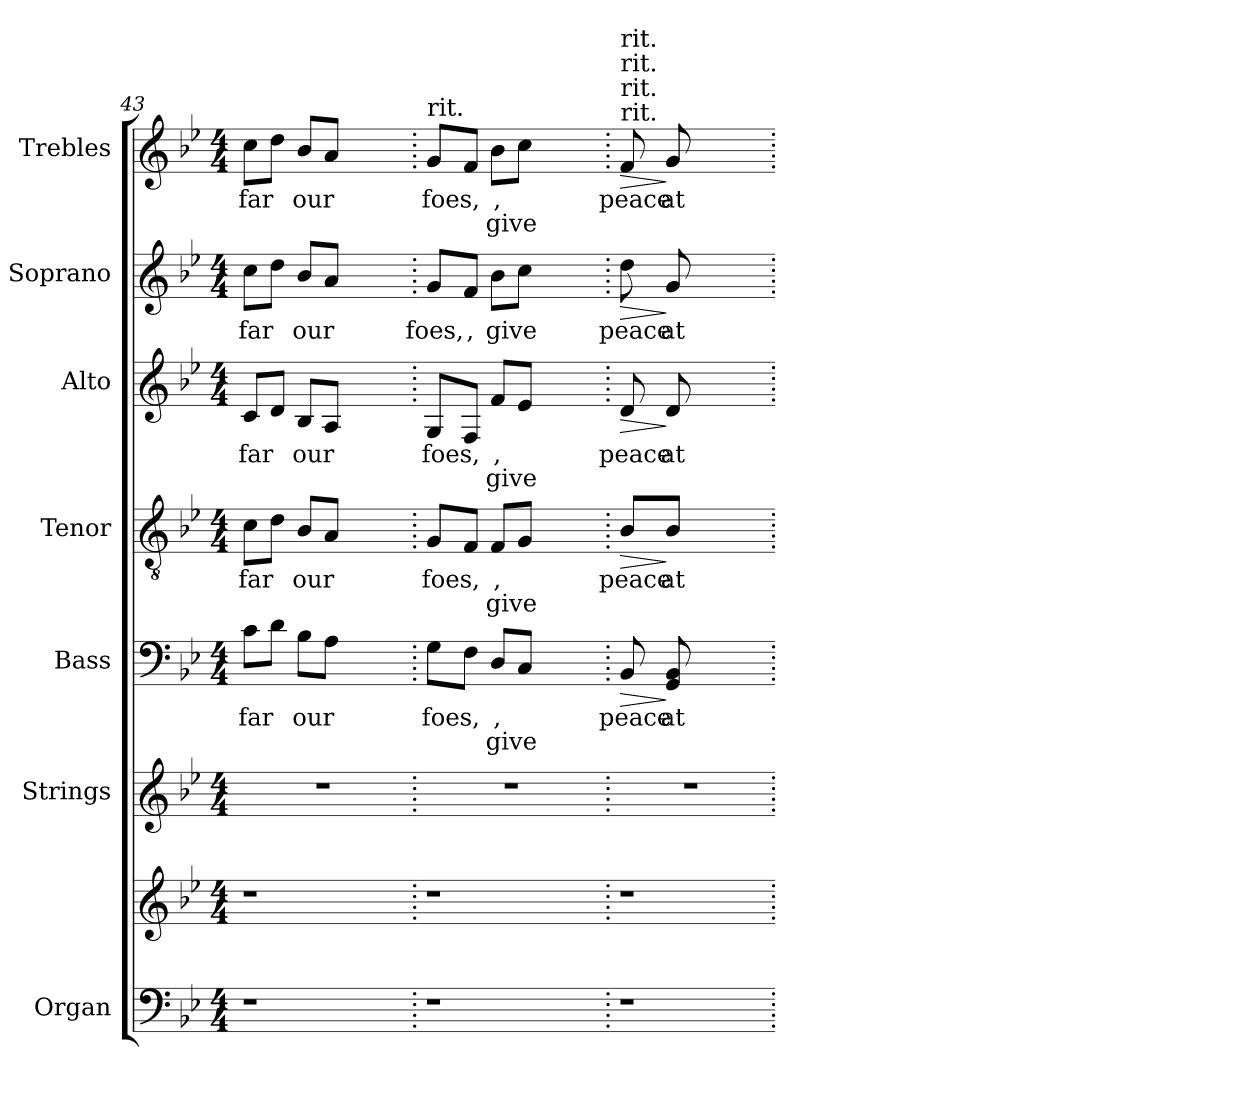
**kern	**kern	**kern	**kern	**text	**text	**dynam	**kern	**text	**text	**dynam	**kern	**text	**text	**dynam	**kern	**text	**dynam	**kern	**text	**text	**dynam
*part7	*part7	*part6	*part5	*part5	*part5	*part5	*part4	*part4	*part4	*part4	*part3	*part3	*part3	*part3	*part2	*part2	*part2	*part1	*part1	*part1	*part1
*staff8	*staff7	*staff6	*staff5	*staff5	*staff5	*staff5	*staff4	*staff4	*staff4	*staff4	*staff3	*staff3	*staff3	*staff3	*staff2	*staff2	*staff2	*staff1	*staff1	*staff1	*staff1
*I"Organ	*	*I"Strings	*I"Bass	*	*	*	*I"Tenor	*	*	*	*I"Alto	*	*	*	*I"Soprano	*	*	*I"Trebles	*	*	*
*I'Org.	*	*I'Strings	*I'B.	*	*	*	*I'T.	*	*	*	*I'A.	*	*	*	*I'S.	*	*	*	*	*	*
*clefF4	*clefG2	*clefG2	*clefF4	*	*	*	*clefGv2	*	*	*	*clefG2	*	*	*	*clefG2	*	*	*clefG2	*	*	*
*	*	*	*	*	*	*	*ITrd7c12	*	*	*	*	*	*	*	*	*	*	*	*	*	*
*k[b-e-]	*k[b-e-]	*k[b-e-]	*k[b-e-]	*	*	*	*k[b-e-]	*	*	*	*k[b-e-]	*	*	*	*k[b-e-]	*	*	*k[b-e-]	*	*	*
*B-:	*B-:	*B-:	*B-:	*	*	*	*B-:	*	*	*	*B-:	*	*	*	*B-:	*	*	*B-:	*	*	*
*M4/4	*M4/4	*M4/4	*M4/4	*	*	*	*M4/4	*	*	*	*M4/4	*	*	*	*M4/4	*	*	*M4/4	*	*	*
=43	=43	=43	=43	=43	=43	=43	=43	=43	=43	=43	=43	=43	=43	=43	=43	=43	=43	=43	=43	=43	=43
!LO:N:vis=1	!LO:N:vis=1	!LO:N:vis=1	!	!	!	!	!	!	!	!	!	!	!	!	!	!	!	!	!	!	!
!	!	!	!	!LO:LY:b:color=#000000	!	!	!	!	!	!	!	!	!	!	!	!	!	!	!	!	!
!	!	!	!	!	!	!	!	!LO:LY:b:color=#000000	!	!	!	!	!	!	!	!	!	!	!	!	!
!	!	!	!	!	!	!	!	!	!	!	!	!LO:LY:b:color=#000000	!	!	!	!	!	!	!	!	!
!	!	!	!	!	!	!	!	!	!	!	!	!	!	!	!	!LO:LY:b:color=#000000	!	!	!	!	!
!	!	!	!	!	!	!	!	!	!	!	!	!	!	!	!	!	!	!	!LO:LY:b:color=#000000	!	!
2r	2r	1r	8ci\L	far	.	.	8Ci\L	far	.	.	8ci/L	far	.	.	8cci\L	far	.	8cci\L	far	.	.
.	.	.	8di\J	.	.	.	8Di\J	.	.	.	8di/J	.	.	.	8ddi\J	.	.	8ddi\J	.	.	.
!	!	!	!	!LO:LY:b:color=#000000	!	!	!	!	!	!	!	!	!	!	!	!	!	!	!	!	!
!	!	!	!	!	!	!	!	!LO:LY:b:color=#000000	!	!	!	!	!	!	!	!	!	!	!	!	!
!	!	!	!	!	!	!	!	!	!	!	!	!LO:LY:b:color=#000000	!	!	!	!	!	!	!	!	!
!	!	!	!	!	!	!	!	!	!	!	!	!	!	!	!	!LO:LY:b:color=#000000	!	!	!	!	!
!	!	!	!	!	!	!	!	!	!	!	!	!	!	!	!	!	!	!	!LO:LY:b:color=#000000	!	!
.	.	.	8B-i\L	our	.	.	8BB-i/L	our	.	.	8B-i/L	our	.	.	8b-i/L	our	.	8b-i/L	our	.	.
.	.	.	8Ai\J	.	.	.	8AAi/J	.	.	.	8Ai/J	.	.	.	8ai/J	.	.	8ai/J	.	.	.
2ryy	2ryy	.	2ryy	.	.	.	2ryy	.	.	.	2ryy	.	.	.	2ryy	.	.	2ryy	.	.	.
=44.	=44.	=44.	=44.	=44.	=44.	=44.	=44.	=44.	=44.	=44.	=44.	=44.	=44.	=44.	=44.	=44.	=44.	=44.	=44.	=44.	=44.
!LO:N:vis=1	!LO:N:vis=1	!LO:N:vis=1	!	!	!	!	!	!	!	!	!	!	!	!	!	!	!	!	!	!	!
!	!	!	!	!LO:LY:b:color=#000000	!	!	!	!	!	!	!	!	!	!	!	!	!	!	!	!	!
!	!	!	!	!	!	!	!	!LO:LY:b:color=#000000	!	!	!	!	!	!	!	!	!	!	!	!	!
!	!	!	!	!	!	!	!	!	!	!	!	!LO:LY:b:color=#000000	!	!	!	!	!	!	!	!	!
!	!	!	!	!	!	!	!	!	!	!	!	!	!	!	!	!LO:LY:b:color=#000000	!	!	!	!	!
!	!	!	!	!	!	!	!	!	!	!	!	!	!	!	!	!	!	!LO:TX:t=rit.	!	!	!
!	!	!	!	!	!	!	!	!	!	!	!	!	!	!	!	!	!	!	!LO:LY:b:color=#000000	!	!
2r	2r	1r	8Gi\L	foes,	.	.	8GGi/L	foes,	.	.	8Gi/L	foes,	.	.	8gi/L	foes,	.	8gi/L	foes,	.	.
!	!	!	!	!	!	!	!	!	!	!	!	!	!	!	!	!LO:LY:a:color=#000000	!	!	!	!	!
.	.	.	8Fi\J	.	.	.	8FFi/J	.	.	.	8Fi/J	.	.	.	8fi/J	,	.	8fi/J	.	.	.
!	!	!	!	!LO:LY:a:color=#000000	!LO:LY:b:color=#000000	!	!	!	!	!	!	!	!	!	!	!	!	!	!	!	!
!	!	!	!	!	!	!	!	!LO:LY:a:color=#000000	!LO:LY:b:color=#000000	!	!	!	!	!	!	!	!	!	!	!	!
!	!	!	!	!	!	!	!	!	!	!	!	!LO:LY:a:color=#000000	!LO:LY:b:color=#000000	!	!	!	!	!	!	!	!
!	!	!	!	!	!	!	!	!	!	!	!	!	!	!	!	!LO:LY:b:color=#000000	!	!	!	!	!
!	!	!	!	!	!	!	!	!	!	!	!	!	!	!	!	!	!	!	!LO:LY:a:color=#000000	!LO:LY:b:color=#000000	!
.	.	.	8Di/L	,	give	.	8FFi/L	,	give	.	8fi/L	,	give	.	8b-i\L	give	.	8b-i\L	,	give	.
.	.	.	8Ci/J	.	.	.	8GGi/J	.	.	.	8e-i/J	.	.	.	8cci\J	.	.	8cci\J	.	.	.
2ryy	2ryy	.	2ryy	.	.	.	2ryy	.	.	.	2ryy	.	.	.	2ryy	.	.	2ryy	.	.	.
=45.	=45.	=45.	=45.	=45.	=45.	=45.	=45.	=45.	=45.	=45.	=45.	=45.	=45.	=45.	=45.	=45.	=45.	=45.	=45.	=45.	=45.
!LO:N:vis=1	!LO:N:vis=1	!LO:N:vis=1	!	!	!	!	!	!	!	!	!	!	!	!	!	!	!	!	!	!	!
!	!	!	!	!LO:LY:b:color=#000000	!	!LO:HP:b	!	!	!	!	!	!	!	!	!	!	!	!	!	!	!
!	!	!	!	!	!	!	!	!LO:LY:b:color=#000000	!	!LO:HP:b	!	!	!	!	!	!	!	!	!	!	!
!	!	!	!	!	!	!	!	!	!	!	!	!LO:LY:b:color=#000000	!	!LO:HP:b	!	!	!	!	!	!	!
!	!	!	!	!	!	!	!	!	!	!	!	!	!	!	!	!LO:LY:b:color=#000000	!LO:HP:b	!	!	!	!
!	!	!	!	!	!	!	!	!	!	!	!	!	!	!	!	!	!	!LO:TX:t=rit.	!	!	!
!	!	!	!	!	!	!	!	!	!	!	!	!	!	!	!	!	!	!LO:TX:t=rit.	!	!	!
!	!	!	!	!	!	!	!	!	!	!	!	!	!	!	!	!	!	!LO:TX:t=rit.	!	!	!
!	!	!	!	!	!	!	!	!	!	!	!	!	!	!	!	!	!	!LO:TX:t=rit.	!	!	!
!	!	!	!	!	!	!	!	!	!	!	!	!	!	!	!	!	!	!	!LO:LY:b:color=#000000	!	!LO:HP:b
4r	4r	1r	8BB-i/	peace	.	>	8BB-i/L	peace	.	>	8di/	peace	.	>	8ddi\	peace	>	8fi/	peace	.	>
!	!	!	!	!LO:LY:b:color=#000000	!	!	!	!	!	!	!	!	!	!	!	!	!	!	!	!	!
!	!	!	!	!	!	!	!	!LO:LY:b:color=#000000	!	!	!	!	!	!	!	!	!	!	!	!	!
!	!	!	!	!	!	!	!	!	!	!	!	!LO:LY:b:color=#000000	!	!	!	!	!	!	!	!	!
!	!	!	!	!	!	!	!	!	!	!	!	!	!	!	!	!LO:LY:b:color=#000000	!	!	!	!	!
!	!	!	!	!	!	!	!	!	!	!	!	!	!	!	!	!	!	!	!LO:LY:b:color=#000000	!	!
.	.	.	8GGi/ 8BB-i	at	.	]	8BB-i/J	at	.	]	8di/	at	.	]	8gi/	at	]	8gi/	at	.	]
2.ryy	2.ryy	.	2.ryy	.	.	.	2.ryy	.	.	.	2.ryy	.	.	.	2.ryy	.	.	2.ryy	.	.	.
=.	=.	=.	=.	=.	=.	=.	=.	=.	=.	=.	=.	=.	=.	=.	=.	=.	=.	=.	=.	=.	=.
*-	*-	*-	*-	*-	*-	*-	*-	*-	*-	*-	*-	*-	*-	*-	*-	*-	*-	*-	*-	*-	*-
